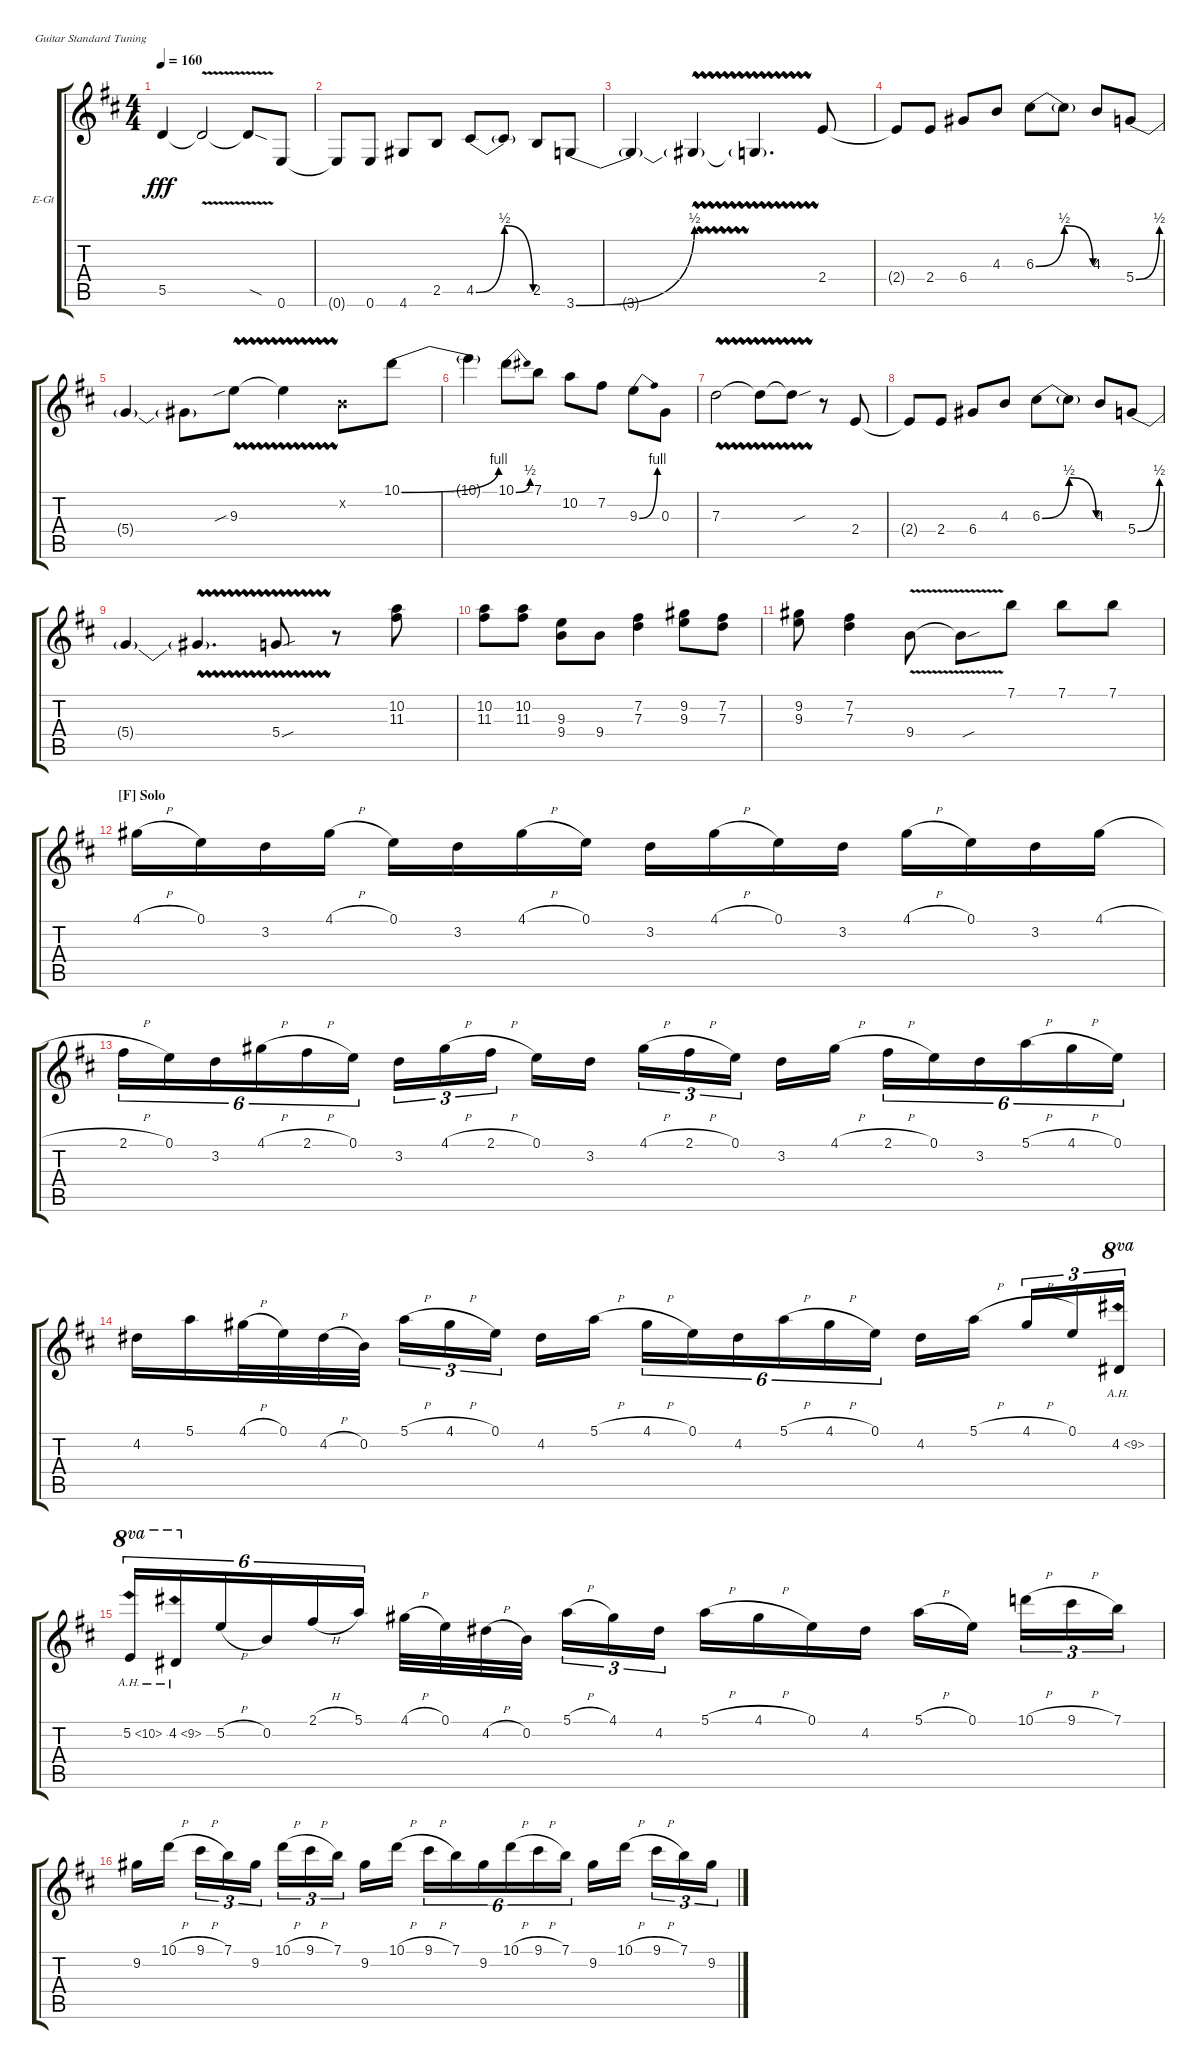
\defaultSystemsLayout 4
\bracketExtendMode groupsimilarinstruments
\firstSystemTrackNameOrientation horizontal
\otherSystemsTrackNameOrientation horizontal
\track ("Lead Guitar 1" "E-Gt") {instrument distortionguitar}
\staff {score tabs}
\tuning (E4 B3 G3 D3 A2 E2)
\ts (4 4)
\tempo 160
\clef g2
\ks d
5.5{t}.4{dy fff} 5.5{v t}.2 5.5{v sod t}.8 0.6.8 |
0.6{t}.8 0.6.8 4.6.8 2.5.8 4.5{be (bendrelease 0 0 9.6 2 20.4 2 30 0)}.8 4.5{t}.8 2.5.8 3.6{be (bend 0 0 15 2)}.8 |
3.6{t}.4 3.6{vw t}.4 3.6{t}.4{d} 2.4.8 |
2.4{t}.8 2.4.8 6.4.8 4.3.8 6.3{be (bendrelease 0 0 9.6 2 20.4 2 30 0)}.8 6.3{t}.8 4.3.8 5.4{be (bend 0 0 15.6 2)}.8 |
5.4{t}.4 5.4{t}.8 9.3{vw sib}.8 9.3{t}.4 0.2{x}.8 10.1{be (bend 0 0 15 4)}.8 |
10.1{t}.4 10.1{be (bend 0 0 15 2)}.8 7.1.8 10.2.8 7.2.8 9.3{be (bend 0 0 15 4)}.8 0.3.8 |
7.3{vw}.2 7.3{vw t}.8 7.3{sou t}.8 r.8 2.4.8 |
2.4{t}.8 2.4.8 6.4.8 4.3.8 6.3{be (bendrelease 0 0 9.6 2 20.4 2 30 0)}.8 6.3{t}.8 4.3.8 5.4{be (bend 0 0 15.6 2)}.8 |
5.4{t}.4 5.4{vw t}.4{d} 5.4{vw sou}.8 r.8 (10.2 11.3).8 |
(10.2 11.3).8 (10.2 11.3).8 (9.3 9.4).8 9.4.8 (7.2 7.3).4 (9.3 9.2).8 (7.2 7.3).8 |
(9.3 9.2).8 (7.2 7.3).4 9.4{v}.8 9.4{sou t}.8 7.1.8 7.1.8 7.1.8 |
\section ("F" "Solo")
4.1{h}.16 0.1.16 3.2.16 4.1{h}.16 0.1.16 3.2.16 4.1{h}.16 0.1.16 3.2.16 4.1{h}.16 0.1.16 3.2.16 4.1{h}.16 0.1.16 3.2.16 4.1{h}.16 |
2.1{h}.16{tu (6 4)} 0.1.16{tu (6 4)} 3.2.16{tu (6 4)} 4.1{h}.16{tu (6 4)} 2.1{h}.16{tu (6 4)} 0.1.16{tu (6 4)} 3.2.16{tu (3 2)} 4.1{h}.16{tu (3 2)} 2.1{h}.16{tu (3 2)} 0.1.16 3.2.16 4.1{h}.16{tu (3 2)} 2.1{h}.16{tu (3 2)} 0.1.16{tu (3 2)} 3.2.16 4.1{h}.16 2.1{h}.16{tu (6 4)} 0.1.16{tu (6 4)} 3.2.16{tu (6 4)} 5.1{h}.16{tu (6 4)} 4.1{h}.16{tu (6 4)} 0.1.16{tu (6 4)} |
4.2.16 5.1.16 4.1{h}.32 0.1.32 4.2{h}.32 0.2.32 5.1{h}.16{tu (3 2)} 4.1{h}.16{tu (3 2)} 0.1.16{tu (3 2)} 4.2.16 5.1{h}.16 4.1{h}.16{tu (6 4)} 0.1.16{tu (6 4)} 4.2.16{tu (6 4)} 5.1{h}.16{tu (6 4)} 4.1{h}.16{tu (6 4)} 0.1.16{tu (6 4)} 4.2.16 5.1{h}.16 4.1{h}.16{tu (3 2)} 0.1.16{tu (3 2)} 4.2{ah 5}.16{tu (3 2) ot 8va} |
5.2{ah 5}.16{tu (6 4) ot 8va} 4.2{ah 5}.16{tu (6 4) ot 8va} 5.2{h}.16{tu (6 4)} 0.2.16{tu (6 4)} 2.1{h}.16{tu (6 4)} 5.1.16{tu (6 4)} 4.1{h}.32 0.1.32 4.2{h}.32 0.2.32 5.1{h}.16{tu (3 2)} 4.1.16{tu (3 2)} 4.2.16{tu (3 2)} 5.1{h}.16 4.1{h}.16 0.1.16 4.2.16 5.1{h}.16 0.1.16 10.1{h}.16{tu (3 2)} 9.1{h}.16{tu (3 2)} 7.1.16{tu (3 2)} |
9.2.16 10.1{h}.16 9.1{h}.16{tu (3 2)} 7.1.16{tu (3 2)} 9.2.16{tu (3 2)} 10.1{h}.16{tu (3 2)} 9.1{h}.16{tu (3 2)} 7.1.16{tu (3 2)} 9.2.16 10.1{h}.16 9.1{h}.16{tu (6 4)} 7.1.16{tu (6 4)} 9.2.16{tu (6 4)} 10.1{h}.16{tu (6 4)} 9.1{h}.16{tu (6 4)} 7.1.16{tu (6 4)} 9.2.16 10.1{h}.16 9.1{h}.16{tu (3 2)} 7.1.16{tu (3 2)} 9.2.16{tu (3 2)}
